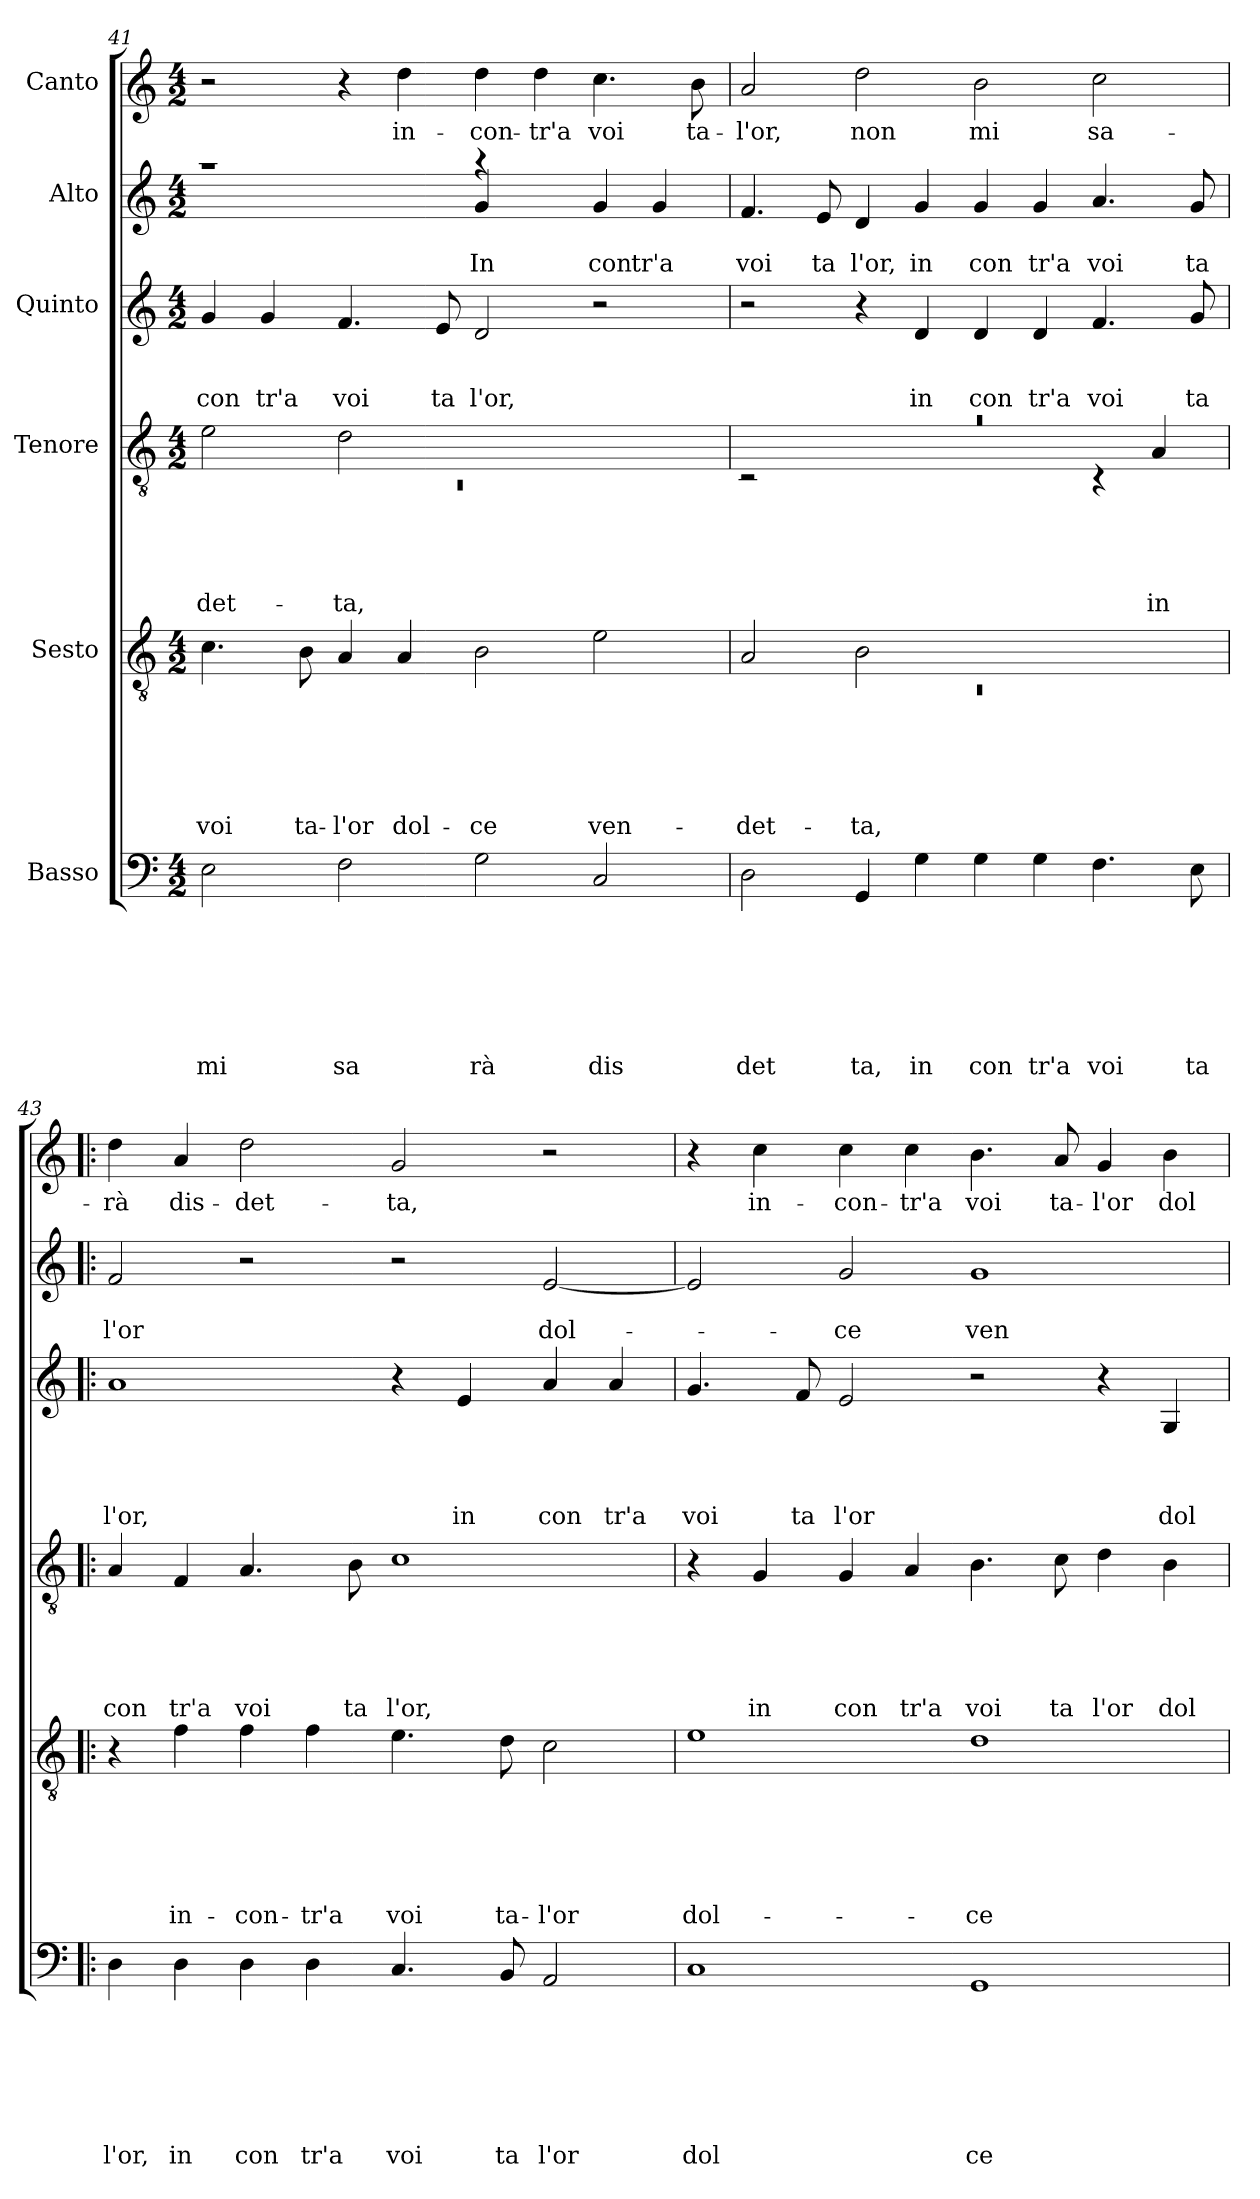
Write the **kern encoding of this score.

**kern	**text	**text	**text	**text	**text	**text	**text	**kern	**text	**text	**text	**text	**text	**text	**kern	**text	**text	**text	**text	**text	**kern	**text	**text	**text	**text	**kern	**text	**text	**kern	**text
*part6	*part6	*part6	*part6	*part6	*part6	*part6	*part6	*part5	*part5	*part5	*part5	*part5	*part5	*part5	*part4	*part4	*part4	*part4	*part4	*part4	*part3	*part3	*part3	*part3	*part3	*part2	*part2	*part2	*part1	*part1
*staff6	*staff6	*staff6	*staff6	*staff6	*staff6	*staff6	*staff6	*staff5	*staff5	*staff5	*staff5	*staff5	*staff5	*staff5	*staff4	*staff4	*staff4	*staff4	*staff4	*staff4	*staff3	*staff3	*staff3	*staff3	*staff3	*staff2	*staff2	*staff2	*staff1	*staff1
*I"Basso	*	*	*	*	*	*	*	*I"Sesto	*	*	*	*	*	*	*I"Tenore	*	*	*	*	*	*I"Quinto	*	*	*	*	*I"Alto	*	*	*I"Canto	*
*clefF4	*	*	*	*	*	*	*	*clefGv2	*	*	*	*	*	*	*clefGv2	*	*	*	*	*	*clefG2	*	*	*	*	*clefG2	*	*	*clefG2	*
*k[]	*	*	*	*	*	*	*	*k[]	*	*	*	*	*	*	*k[]	*	*	*	*	*	*k[]	*	*	*	*	*k[]	*	*	*k[]	*
*C:	*	*	*	*	*	*	*	*C:	*	*	*	*	*	*	*C:	*	*	*	*	*	*C:	*	*	*	*	*C:	*	*	*C:	*
*M4/2	*	*	*	*	*	*	*	*M4/2	*	*	*	*	*	*	*M4/2	*	*	*	*	*	*M4/2	*	*	*	*	*M4/2	*	*	*M4/2	*
=41	=41	=41	=41	=41	=41	=41	=41	=41	=41	=41	=41	=41	=41	=41	=41	=41	=41	=41	=41	=41	=41	=41	=41	=41	=41	=41	=41	=41	=41	=41
*	*	*	*	*	*	*	*	*	*	*	*	*	*	*	*^	*	*	*	*	*	*	*	*	*	*	*	*	*	*	*
!	!	!	!	!	!	!	!LO:LY:b	!	!	!	!	!	!	!LO:LY:b	!	!LO:N:vis=1	!	!	!	!	!LO:LY:b	!	!	!	!LO:LY:b	!	!	!	!	!	!
*	*	*	*	*	*	*	*	*	*	*	*	*	*	*	*	*	*	*	*	*	*	*	*	*	*	*	*^	*	*	*	*
2E\	.	.	.	.	.	.	mi	4.c\	.	.	.	.	.	voi	2e\	0rC	.	.	.	.	-det-	4g/	.	.	con	.	1raa	1ryy	.	.	2r	.
!	!	!	!	!	!	!	!	!	!	!	!	!	!	!	!	!	!	!	!	!	!	!	!	!	!LO:LY:b	!	!	!	!	!	!	!
.	.	.	.	.	.	.	.	.	.	.	.	.	.	.	.	.	.	.	.	.	.	4g/	.	.	tr'a	.	.	.	.	.	.	.
!	!	!	!	!	!	!	!	!	!	!	!	!	!	!LO:LY:b	!	!	!	!	!	!	!	!	!	!	!	!	!	!	!	!	!	!
.	.	.	.	.	.	.	.	8B\	.	.	.	.	.	ta-	.	.	.	.	.	.	.	.	.	.	.	.	.	.	.	.	.	.
!	!	!	!	!	!	!	!LO:LY:b	!	!	!	!	!	!	!LO:LY:b	!	!	!	!	!	!	!LO:LY:b	!	!	!	!LO:LY:b	!	!	!	!	!	!	!
2F\	.	.	.	.	.	.	sa	4A/	.	.	.	.	.	-l'or	2d\	.	.	.	.	.	-ta,	4.f/	.	.	voi	.	.	.	.	.	4r	.
!	!	!	!	!	!	!	!	!	!	!	!	!	!	!LO:LY:b	!	!	!	!	!	!	!	!	!	!	!	!	!	!	!	!	!	!LO:LY:b
.	.	.	.	.	.	.	.	4A/	.	.	.	.	.	dol-	.	.	.	.	.	.	.	.	.	.	.	.	.	.	.	.	4dd\	in-
!	!	!	!	!	!	!	!	!	!	!	!	!	!	!	!	!	!	!	!	!	!	!	!	!	!LO:LY:b	!	!	!	!	!	!	!
.	.	.	.	.	.	.	.	.	.	.	.	.	.	.	.	.	.	.	.	.	.	8e/	.	.	ta	.	.	.	.	.	.	.
!	!	!	!	!	!	!	!LO:LY:b	!	!	!	!	!	!	!LO:LY:b	!	!	!	!	!	!	!	!	!	!	!LO:LY:b	!	!	!	!	!LO:LY:b	!	!LO:LY:b
2G\	.	.	.	.	.	.	rà	2B\	.	.	.	.	.	-ce	1ryy	.	.	.	.	.	.	2d/	.	.	l'or,	.	4raa	4g/	.	In	4dd\	-con-
!	!	!	!	!	!	!	!	!	!	!	!	!	!	!	!	!	!	!	!	!	!	!	!	!	!	!	!	!	!	!	!	!LO:LY:b
.	.	.	.	.	.	.	.	.	.	.	.	.	.	.	.	.	.	.	.	.	.	.	.	.	.	.	2.ryy	4ryy	.	.	4dd\	-tr'a
!	!	!	!	!	!	!	!LO:LY:b	!	!	!	!	!	!	!LO:LY:b	!	!	!	!	!	!	!	!	!	!	!	!	!	!	!	!LO:LY:b	!	!LO:LY:b
2C/	.	.	.	.	.	.	dis	2e\	.	.	.	.	.	ven-	.	.	.	.	.	.	.	2r	.	.	.	.	.	4g/	.	con	4.cc\	voi
!	!	!	!	!	!	!	!	!	!	!	!	!	!	!	!	!	!	!	!	!	!	!	!	!	!	!	!	!	!	!LO:LY:b	!	!
.	.	.	.	.	.	.	.	.	.	.	.	.	.	.	.	.	.	.	.	.	.	.	.	.	.	.	.	4g/	.	tr'a	.	.
!	!	!	!	!	!	!	!	!	!	!	!	!	!	!	!	!	!	!	!	!	!	!	!	!	!	!	!	!	!	!	!	!LO:LY:b
.	.	.	.	.	.	.	.	.	.	.	.	.	.	.	.	.	.	.	.	.	.	.	.	.	.	.	.	.	.	.	8b\	ta-
*	*	*	*	*	*	*	*	*	*	*	*	*	*	*	*	*	*	*	*	*	*	*	*	*	*	*	*v	*v	*	*	*	*
=42	=42	=42	=42	=42	=42	=42	=42	=42	=42	=42	=42	=42	=42	=42	=42	=42	=42	=42	=42	=42	=42	=42	=42	=42	=42	=42	=42	=42	=42	=42	=42
*	*	*	*	*	*	*	*	*^	*	*	*	*	*	*	*	*	*	*	*	*	*	*	*	*	*	*	*	*	*	*	*
!	!	!	!	!	!	!	!LO:LY:b	!	!LO:N:vis=1	!	!	!	!	!	!LO:LY:b	!LO:N:vis=1	!	!	!	!	!	!	!	!	!	!	!	!	!	!LO:LY:b	!	!LO:LY:b
2D\	.	.	.	.	.	.	det	2A/	0rC	.	.	.	.	.	-det-	0ra	2rC	.	.	.	.	.	2r	.	.	.	.	4.f/	.	voi	2a/	-l'or,
!	!	!	!	!	!	!	!	!	!	!	!	!	!	!	!	!	!	!	!	!	!	!	!	!	!	!	!	!	!	!LO:LY:b	!	!
.	.	.	.	.	.	.	.	.	.	.	.	.	.	.	.	.	.	.	.	.	.	.	.	.	.	.	.	8e/	.	ta	.	.
!	!	!	!	!	!	!	!LO:LY:b	!	!	!	!	!	!	!	!LO:LY:b	!	!	!	!	!	!	!	!	!	!	!	!	!	!	!LO:LY:b	!	!LO:LY:b
4GG/	.	.	.	.	.	.	ta,	2B\	.	.	.	.	.	.	-ta,	.	1ryy	.	.	.	.	.	4r	.	.	.	.	4d/	.	l'or,	2dd\	non
!	!	!	!	!	!	!	!LO:LY:b	!	!	!	!	!	!	!	!	!	!	!	!	!	!	!	!	!	!	!LO:LY:b	!	!	!	!LO:LY:b	!	!
4G\	.	.	.	.	.	.	in	.	.	.	.	.	.	.	.	.	.	.	.	.	.	.	4d/	.	.	in	.	4g/	.	in	.	.
!	!	!	!	!	!	!	!LO:LY:b	!	!	!	!	!	!	!	!	!	!	!	!	!	!	!	!	!	!	!LO:LY:b	!	!	!	!LO:LY:b	!	!LO:LY:b
4G\	.	.	.	.	.	.	con	1ryy	.	.	.	.	.	.	.	.	.	.	.	.	.	.	4d/	.	.	con	.	4g/	.	con	2b\	mi
!	!	!	!	!	!	!	!LO:LY:b	!	!	!	!	!	!	!	!	!	!	!	!	!	!	!	!	!	!	!LO:LY:b	!	!	!	!LO:LY:b	!	!
4G\	.	.	.	.	.	.	tr'a	.	.	.	.	.	.	.	.	.	.	.	.	.	.	.	4d/	.	.	tr'a	.	4g/	.	tr'a	.	.
!	!	!	!	!	!	!	!LO:LY:b	!	!	!	!	!	!	!	!	!	!	!	!	!	!	!	!	!	!	!LO:LY:b	!	!	!	!LO:LY:b	!	!LO:LY:b
4.F\	.	.	.	.	.	.	voi	.	.	.	.	.	.	.	.	.	4rC	.	.	.	.	.	4.f/	.	.	voi	.	4.a/	.	voi	2cc\	sa-
!	!	!	!	!	!	!	!	!	!	!	!	!	!	!	!	!	!	!	!	!	!	!LO:LY:b	!	!	!	!	!	!	!	!	!	!
.	.	.	.	.	.	.	.	.	.	.	.	.	.	.	.	.	4A/	.	.	.	.	in-	.	.	.	.	.	.	.	.	.	.
!	!	!	!	!	!	!	!LO:LY:b	!	!	!	!	!	!	!	!	!	!	!	!	!	!	!	!	!	!	!LO:LY:b	!	!	!	!LO:LY:b	!	!
8E\	.	.	.	.	.	.	ta	.	.	.	.	.	.	.	.	.	.	.	.	.	.	.	8g/	.	.	ta	.	8g/	.	ta	.	.
*	*	*	*	*	*	*	*	*v	*v	*	*	*	*	*	*	*	*	*	*	*	*	*	*	*	*	*	*	*	*	*	*	*
*	*	*	*	*	*	*	*	*	*	*	*	*	*	*	*v	*v	*	*	*	*	*	*	*	*	*	*	*	*	*	*	*
!!LO:PB:g=z
=43!|:	=43!|:	=43!|:	=43!|:	=43!|:	=43!|:	=43!|:	=43!|:	=43!|:	=43!|:	=43!|:	=43!|:	=43!|:	=43!|:	=43!|:	=43!|:	=43!|:	=43!|:	=43!|:	=43!|:	=43!|:	=43!|:	=43!|:	=43!|:	=43!|:	=43!|:	=43!|:	=43!|:	=43!|:	=43!|:	=43!|:
!	!	!	!	!	!	!	!LO:LY:b	!	!	!	!	!	!	!	!	!	!	!	!	!LO:LY:b	!	!	!	!	!LO:LY:b	!	!	!LO:LY:b	!	!LO:LY:b
4D\	.	.	.	.	.	.	l'or,	4r	.	.	.	.	.	.	4A/	.	.	.	.	-con	1a	.	.	.	l'or,	2f/	.	l'or	4dd\	-rà
!	!	!	!	!	!	!	!LO:LY:b	!	!	!	!	!	!	!LO:LY:b	!	!	!	!	!	!LO:LY:b	!	!	!	!	!	!	!	!	!	!LO:LY:b
4D\	.	.	.	.	.	.	in	4f\	.	.	.	.	.	in-	4F/	.	.	.	.	tr'a	.	.	.	.	.	.	.	.	4a/	dis-
!	!	!	!	!	!	!	!LO:LY:b	!	!	!	!	!	!	!LO:LY:b	!	!	!	!	!	!LO:LY:b	!	!	!	!	!	!	!	!	!	!LO:LY:b
4D\	.	.	.	.	.	.	con	4f\	.	.	.	.	.	-con-	4.A/	.	.	.	.	voi	.	.	.	.	.	2r	.	.	2dd\	-det-
!	!	!	!	!	!	!	!LO:LY:b	!	!	!	!	!	!	!LO:LY:b	!	!	!	!	!	!	!	!	!	!	!	!	!	!	!	!
4D\	.	.	.	.	.	.	tr'a	4f\	.	.	.	.	.	-tr'a	.	.	.	.	.	.	.	.	.	.	.	.	.	.	.	.
!	!	!	!	!	!	!	!	!	!	!	!	!	!	!	!	!	!	!	!	!LO:LY:b	!	!	!	!	!	!	!	!	!	!
.	.	.	.	.	.	.	.	.	.	.	.	.	.	.	8B\	.	.	.	.	ta	.	.	.	.	.	.	.	.	.	.
!	!	!	!	!	!	!	!LO:LY:b	!	!	!	!	!	!	!LO:LY:b	!	!	!	!	!	!LO:LY:b	!	!	!	!	!	!	!	!	!	!LO:LY:b
4.C/	.	.	.	.	.	.	voi	4.e\	.	.	.	.	.	voi	1c	.	.	.	.	l'or,	4r	.	.	.	.	2r	.	.	2g/	-ta,
!	!	!	!	!	!	!	!	!	!	!	!	!	!	!	!	!	!	!	!	!	!	!	!	!	!LO:LY:b	!	!	!	!	!
.	.	.	.	.	.	.	.	.	.	.	.	.	.	.	.	.	.	.	.	.	4e/	.	.	.	in	.	.	.	.	.
!	!	!	!	!	!	!	!LO:LY:b	!	!	!	!	!	!	!LO:LY:b	!	!	!	!	!	!	!	!	!	!	!	!	!	!	!	!
8BB/	.	.	.	.	.	.	ta	8d\	.	.	.	.	.	ta-	.	.	.	.	.	.	.	.	.	.	.	.	.	.	.	.
!	!	!	!	!	!	!	!LO:LY:b	!	!	!	!	!	!	!LO:LY:b	!	!	!	!	!	!	!	!	!	!	!LO:LY:b	!	!	!LO:LY:b	!	!
2AA/	.	.	.	.	.	.	l'or	2c\	.	.	.	.	.	-l'or	.	.	.	.	.	.	4a/	.	.	.	con	[<2e/	.	dol-	2r	.
!	!	!	!	!	!	!	!	!	!	!	!	!	!	!	!	!	!	!	!	!	!	!	!	!	!LO:LY:b	!	!	!	!	!
.	.	.	.	.	.	.	.	.	.	.	.	.	.	.	.	.	.	.	.	.	4a/	.	.	.	tr'a	.	.	.	.	.
=44	=44	=44	=44	=44	=44	=44	=44	=44	=44	=44	=44	=44	=44	=44	=44	=44	=44	=44	=44	=44	=44	=44	=44	=44	=44	=44	=44	=44	=44	=44
!	!	!	!	!	!	!	!LO:LY:b	!	!	!	!	!	!	!LO:LY:b	!	!	!	!	!	!	!	!	!	!	!LO:LY:b	!	!	!	!	!
1C	.	.	.	.	.	.	dol	1e	.	.	.	.	.	dol-	4r	.	.	.	.	.	4.g/	.	.	.	voi	2e/]	.	.	4r	.
!	!	!	!	!	!	!	!	!	!	!	!	!	!	!	!	!	!	!	!	!LO:LY:b	!	!	!	!	!	!	!	!	!	!LO:LY:b
.	.	.	.	.	.	.	.	.	.	.	.	.	.	.	4G/	.	.	.	.	in	.	.	.	.	.	.	.	.	4cc\	in-
!	!	!	!	!	!	!	!	!	!	!	!	!	!	!	!	!	!	!	!	!	!	!	!	!	!LO:LY:b	!	!	!	!	!
.	.	.	.	.	.	.	.	.	.	.	.	.	.	.	.	.	.	.	.	.	8f/	.	.	.	ta	.	.	.	.	.
!	!	!	!	!	!	!	!	!	!	!	!	!	!	!	!	!	!	!	!	!LO:LY:b	!	!	!	!	!LO:LY:b	!	!	!LO:LY:b	!	!LO:LY:b
.	.	.	.	.	.	.	.	.	.	.	.	.	.	.	4G/	.	.	.	.	con	2e/	.	.	.	l'or	2g/	.	-ce	4cc\	-con-
!	!	!	!	!	!	!	!	!	!	!	!	!	!	!	!	!	!	!	!	!LO:LY:b	!	!	!	!	!	!	!	!	!	!LO:LY:b
.	.	.	.	.	.	.	.	.	.	.	.	.	.	.	4A/	.	.	.	.	tr'a	.	.	.	.	.	.	.	.	4cc\	-tr'a
!	!	!	!	!	!	!	!LO:LY:b	!	!	!	!	!	!	!LO:LY:b	!	!	!	!	!	!LO:LY:b	!	!	!	!	!	!	!	!LO:LY:b	!	!LO:LY:b
1GG	.	.	.	.	.	.	ce	1d	.	.	.	.	.	-ce	4.B\	.	.	.	.	voi	2r	.	.	.	.	1g	.	ven-	4.b\	voi
!	!	!	!	!	!	!	!	!	!	!	!	!	!	!	!	!	!	!	!	!LO:LY:b	!	!	!	!	!	!	!	!	!	!LO:LY:b
.	.	.	.	.	.	.	.	.	.	.	.	.	.	.	8c\	.	.	.	.	ta	.	.	.	.	.	.	.	.	8a/	ta-
!	!	!	!	!	!	!	!	!	!	!	!	!	!	!	!	!	!	!	!	!LO:LY:b	!	!	!	!	!	!	!	!	!	!LO:LY:b
.	.	.	.	.	.	.	.	.	.	.	.	.	.	.	4d\	.	.	.	.	l'or	4r	.	.	.	.	.	.	.	4g/	-l'or
!	!	!	!	!	!	!	!	!	!	!	!	!	!	!	!	!	!	!	!	!LO:LY:b	!	!	!	!	!LO:LY:b	!	!	!	!	!LO:LY:b
.	.	.	.	.	.	.	.	.	.	.	.	.	.	.	4B\	.	.	.	.	dol	4G/	.	.	.	dol	.	.	.	4b\	dol-
=	=	=	=	=	=	=	=	=	=	=	=	=	=	=	=	=	=	=	=	=	=	=	=	=	=	=	=	=	=	=
*-	*-	*-	*-	*-	*-	*-	*-	*-	*-	*-	*-	*-	*-	*-	*-	*-	*-	*-	*-	*-	*-	*-	*-	*-	*-	*-	*-	*-	*-	*-
